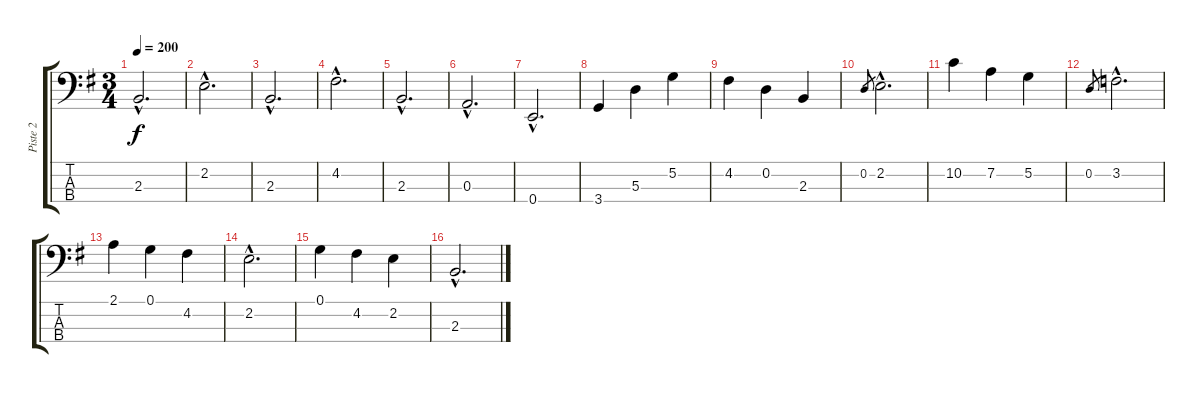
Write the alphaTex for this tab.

\track ("Piste 2" "Piste 2") {instrument electricbasspick}
\staff {score tabs}
\tuning (G2 D2 A1 E1) {hide}
\ts (3 4)
\tempo 200
\clef f4
\ks g
2.3{hac}.2{d dy f} |
2.2{hac}.2{d} |
2.3{hac}.2{d} |
4.2{hac}.2{d} |
2.3{hac}.2{d} |
0.3{hac}.2{d} |
0.4{hac}.2{d} |
3.4.4 5.3.4 5.2.4 |
4.2.4 0.2.4 2.3.4 |
0.2.8{gr} 2.2{hac}.2{d} |
10.2.4 7.2.4 5.2.4 |
0.2.8{gr} 3.2{hac}.2{d} |
2.1.4 0.1.4 4.2.4 |
2.2{hac}.2{d} |
0.1.4 4.2.4 2.2.4 |
2.3{hac}.2{d}
